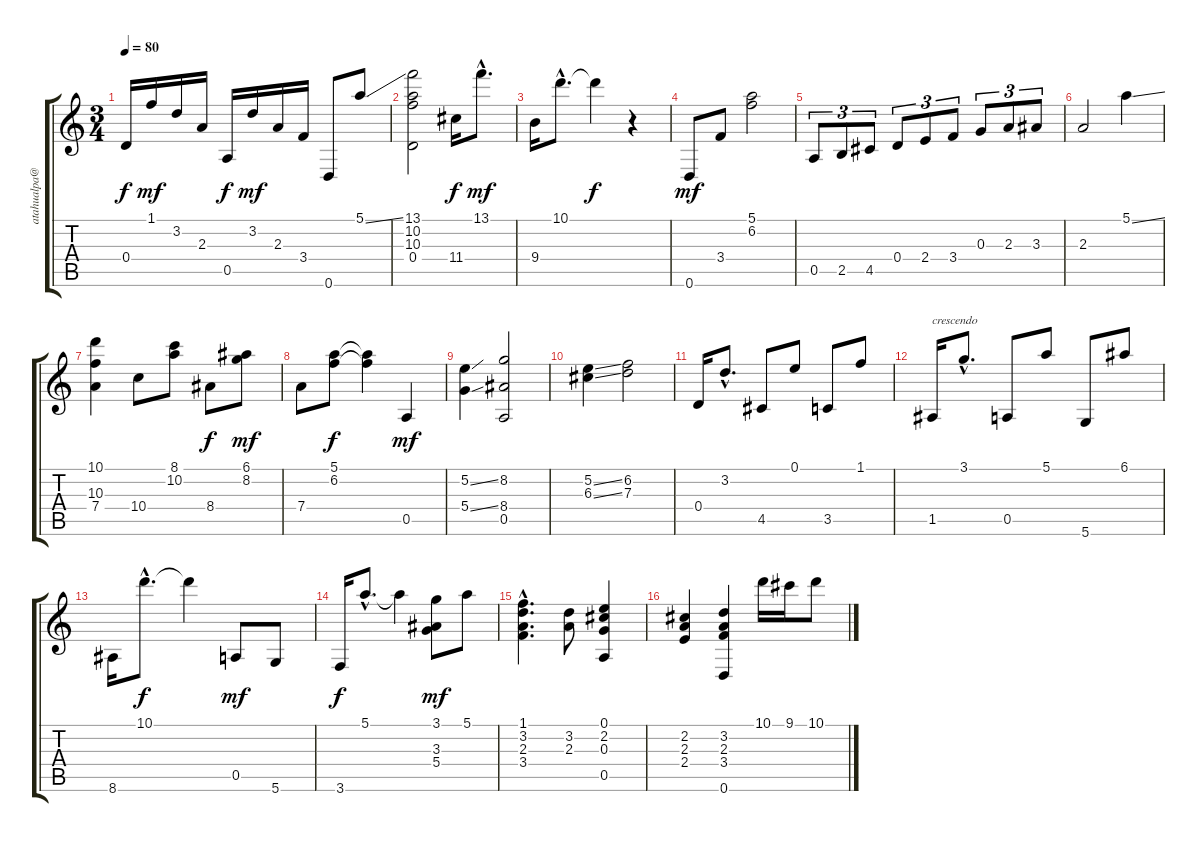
\track ("" "atahualpa@") {instrument acousticguitarnylon}
\staff {score tabs}
\tuning (E4 B3 G3 D3 A2 D2) {hide}
\ts (3 4)
\tempo 80
\clef g2
\ks c
0.4.16{dy f} 1.1.16{dy mf} 3.2.16 2.3.16 0.5.16{dy f} 3.2.16{dy mf} 2.3.16 3.4.16 0.6.8 5.1{ss}.8 |
(13.1 10.2 10.3 0.4).2 11.4.16{dy f} 13.1{hac}.8{d dy mf} |
9.4.16 10.1{hac}.8{d} 10.1{t}.4{dy f} r.4 |
0.6.8{dy mf} 3.4.8 (5.1 6.2).2 |
0.5.8{tu (3 2)} 2.5.8{tu (3 2)} 4.5.8{tu (3 2)} 0.4.8{tu (3 2)} 2.4.8{tu (3 2)} 3.4.8{tu (3 2)} 0.3.8{tu (3 2)} 2.3.8{tu (3 2)} 3.3.8{tu (3 2)} |
2.3.2 5.1{ss}.4 |
(10.1 10.3 7.4).4 10.4.8 (8.1 10.2).8 8.4.8{dy f} (6.1 8.2).8{dy mf} |
7.4.8 (5.1 6.2).8{dy f} (5.1{t} 6.2{t}).4 0.5.4{dy mf} |
(5.2{ss} 5.4{ss}).4 (8.2 8.4 0.5).2 |
(5.2{ss} 6.3{ss}).4 (6.2 7.3).2 |
0.4.16 3.2{hac}.8{d} 4.5.8 0.1.8 3.5.8 1.1.8 |
1.5.16{txt "crescendo"} 3.1{hac}.8{d} 0.5.8 5.1.8 5.6.8 6.1.8 |
8.6.16 10.1{hac}.8{d dy f} 10.1{t}.4 0.5.8{dy mf} 5.6.8 |
3.6.16{dy f} 5.1{hac}.8{d} 5.1{t}.4 (3.1 3.3 5.4).8{dy mf} 5.1.8 |
(1.1{hac} 3.2{hac} 2.3{hac} 3.4{hac}).4{d} (3.2 2.3).8 (0.1 2.2 0.3 0.5).4 |
(2.2 2.3 2.4).4 (3.2 2.3 3.4 0.6).4 10.1.16 9.1.16 10.1.8
